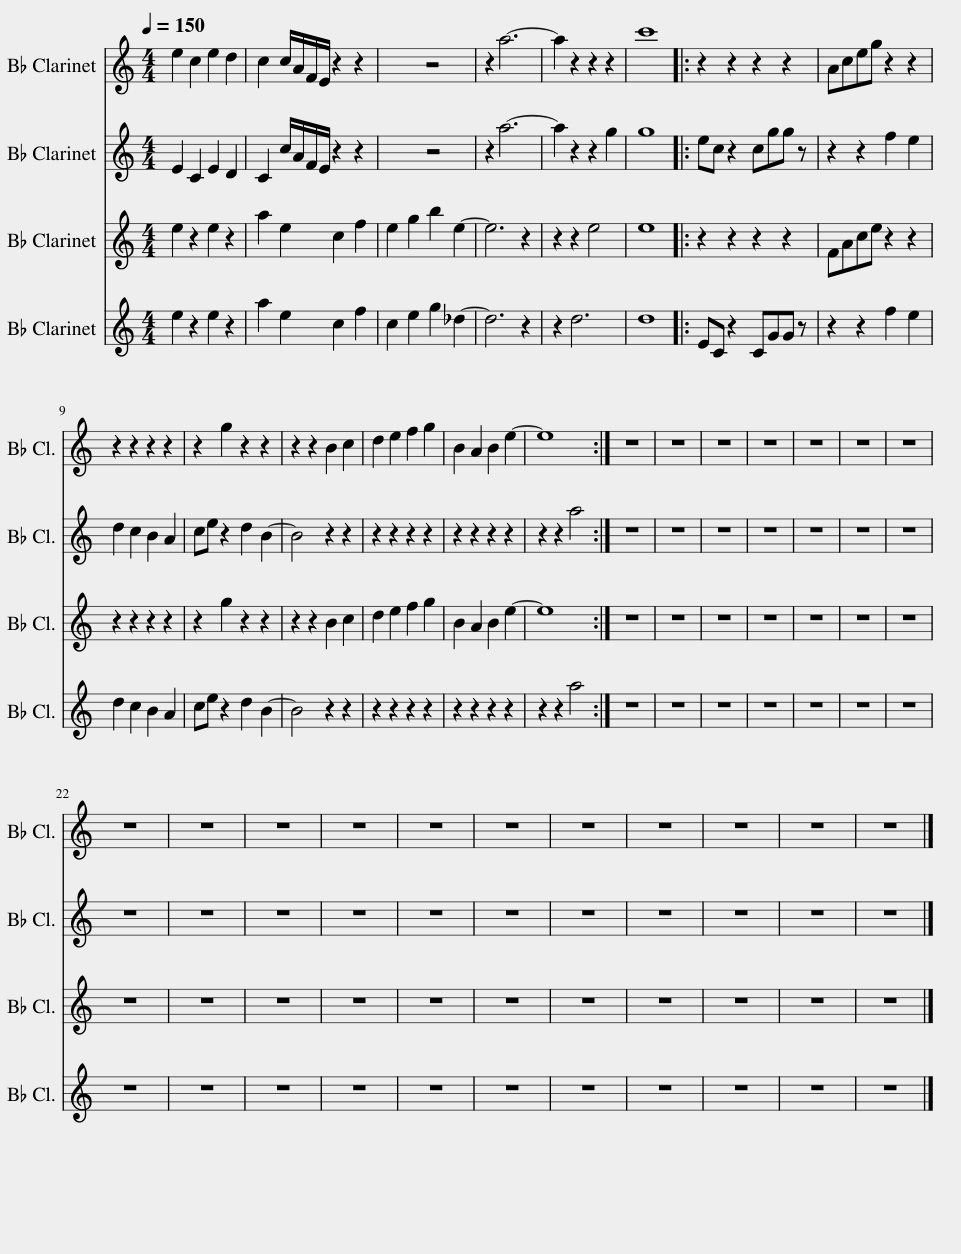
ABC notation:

X:1
%%score 1 2 3 4
L:1/8
Q:1/4=150
M:4/4
I:linebreak $
K:none
V:1 treble transpose=-2
V:2 treble transpose=-2
V:3 treble transpose=-2
V:4 treble transpose=-2
V:1
[K:C] e2 c2 e2 d2 | c2 c/A/F/E/ z2 z2 | z8 | z2 a6- | a2 z2 z2 z2 | %5
 c'8 |: z2 z2 z2 z2 | Aceg z2 z2 |$ z2 z2 z2 z2 | z2 g2 z2 z2 | %10
 z2 z2 B2 c2 | d2 e2 f2 g2 | B2 A2 B2 e2- | e8 :| z8 | %15
 z8 | z8 | z8 | z8 | z8 | %20
 z8 |$ z8 | z8 | z8 | z8 | %25
 z8 | z8 | z8 | z8 | z8 | %30
 z8 | z8 |] %32
V:2
[K:C] E2 C2 E2 D2 | C2 c/A/F/E/ z2 z2 | z8 | z2 a6- | a2 z2 z2 g2 | %5
 g8 |: ec z2 cgg z | z2 z2 f2 e2 |$ d2 c2 B2 A2 | ce z2 d2 B2- | %10
 B4 z2 z2 | z2 z2 z2 z2 | z2 z2 z2 z2 | z2 z2 a4 :| z8 | %15
 z8 | z8 | z8 | z8 | z8 | %20
 z8 |$ z8 | z8 | z8 | z8 | %25
 z8 | z8 | z8 | z8 | z8 | %30
 z8 | z8 |] %32
V:3
[K:C] e2 z2 e2 z2 | a2 e2 c2 f2 | e2 g2 b2 e2- | e6 z2 | z2 z2 e4 | %5
 e8 |: z2 z2 z2 z2 | FAce z2 z2 |$ z2 z2 z2 z2 | z2 g2 z2 z2 | %10
 z2 z2 B2 c2 | d2 e2 f2 g2 | B2 A2 B2 e2- | e8 :| z8 | %15
 z8 | z8 | z8 | z8 | z8 | %20
 z8 |$ z8 | z8 | z8 | z8 | %25
 z8 | z8 | z8 | z8 | z8 | %30
 z8 | z8 |] %32
V:4
[K:C] e2 z2 e2 z2 | a2 e2 c2 f2 | c2 e2 g2 _d2- | d6 z2 | z2 d6 | %5
 d8 |: EC z2 CGG z | z2 z2 f2 e2 |$ d2 c2 B2 A2 | ce z2 d2 B2- | %10
 B4 z2 z2 | z2 z2 z2 z2 | z2 z2 z2 z2 | z2 z2 a4 :| z8 | %15
 z8 | z8 | z8 | z8 | z8 | %20
 z8 |$ z8 | z8 | z8 | z8 | %25
 z8 | z8 | z8 | z8 | z8 | %30
 z8 | z8 |] %32
